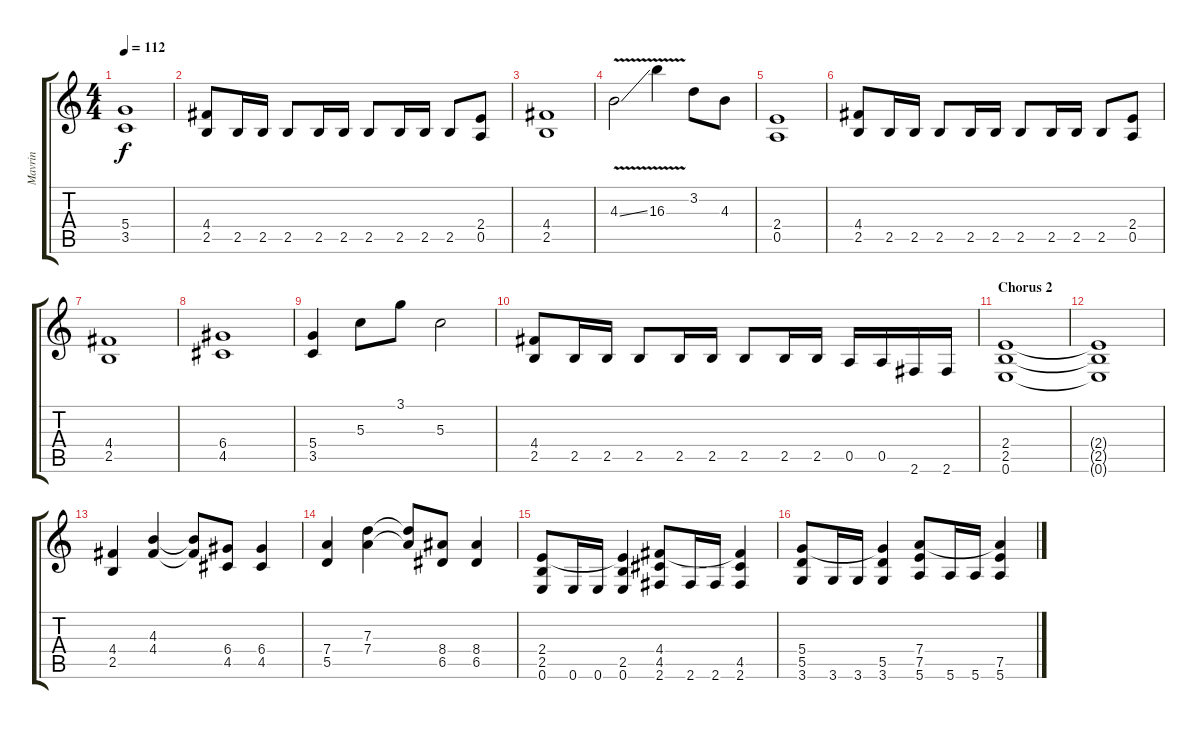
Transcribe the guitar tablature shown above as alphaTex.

\track ("Mavrin" "Mavrin") {instrument overdrivenguitar}
\staff {score tabs}
\tuning (E4 B3 G3 D3 A2 E2) {hide}
\ts (4 4)
\tempo 112
\clef g2
\ks c
(5.4 3.5).1{dy f} |
(4.4 2.5).8 2.5.16 2.5.16 2.5.8 2.5.16 2.5.16 2.5.8 2.5.16 2.5.16 2.5.8 (2.4 0.5).8 |
(4.4 2.5).1 |
4.3{v ss}.2 16.3{v}.4 3.2.8 4.3.8 |
(2.4 0.5).1 |
(4.4 2.5).8 2.5.16 2.5.16 2.5.8 2.5.16 2.5.16 2.5.8 2.5.16 2.5.16 2.5.8 (2.4 0.5).8 |
(4.4 2.5).1 |
(6.4 4.5).1 |
(5.4 3.5).4 5.3.8 3.1.8 5.3.2 |
(4.4 2.5).8 2.5.16 2.5.16 2.5.8 2.5.16 2.5.16 2.5.8 2.5.16 2.5.16 0.5.16 0.5.16 2.6.16 2.6.16 |
\section ("" "Chorus 2")
(2.4 2.5 0.6).1 |
(2.4{t} 2.5{t} 0.6{t}).1 |
(4.4 2.5).4 (4.3 4.4).4 (4.3{t} 4.4{t}).8 (6.4 4.5).8 (6.4 4.5).4 |
(7.4 5.5).4 (7.3 7.4).4 (7.3{t} 7.4{t}).8 (8.4 6.5).8 (8.4 6.5).4 |
(2.4 2.5 0.6).8 0.6.16 0.6.16 (2.4{t} 2.5 0.6).4 (4.4 4.5 2.6).8 2.6.16 2.6.16 (4.4{t} 4.5 2.6).4 |
(5.4 5.5 3.6).8 3.6.16 3.6.16 (5.4{t} 5.5 3.6).4 (7.4 7.5 5.6).8 5.6.16 5.6.16 (7.4{t} 7.5 5.6).4
